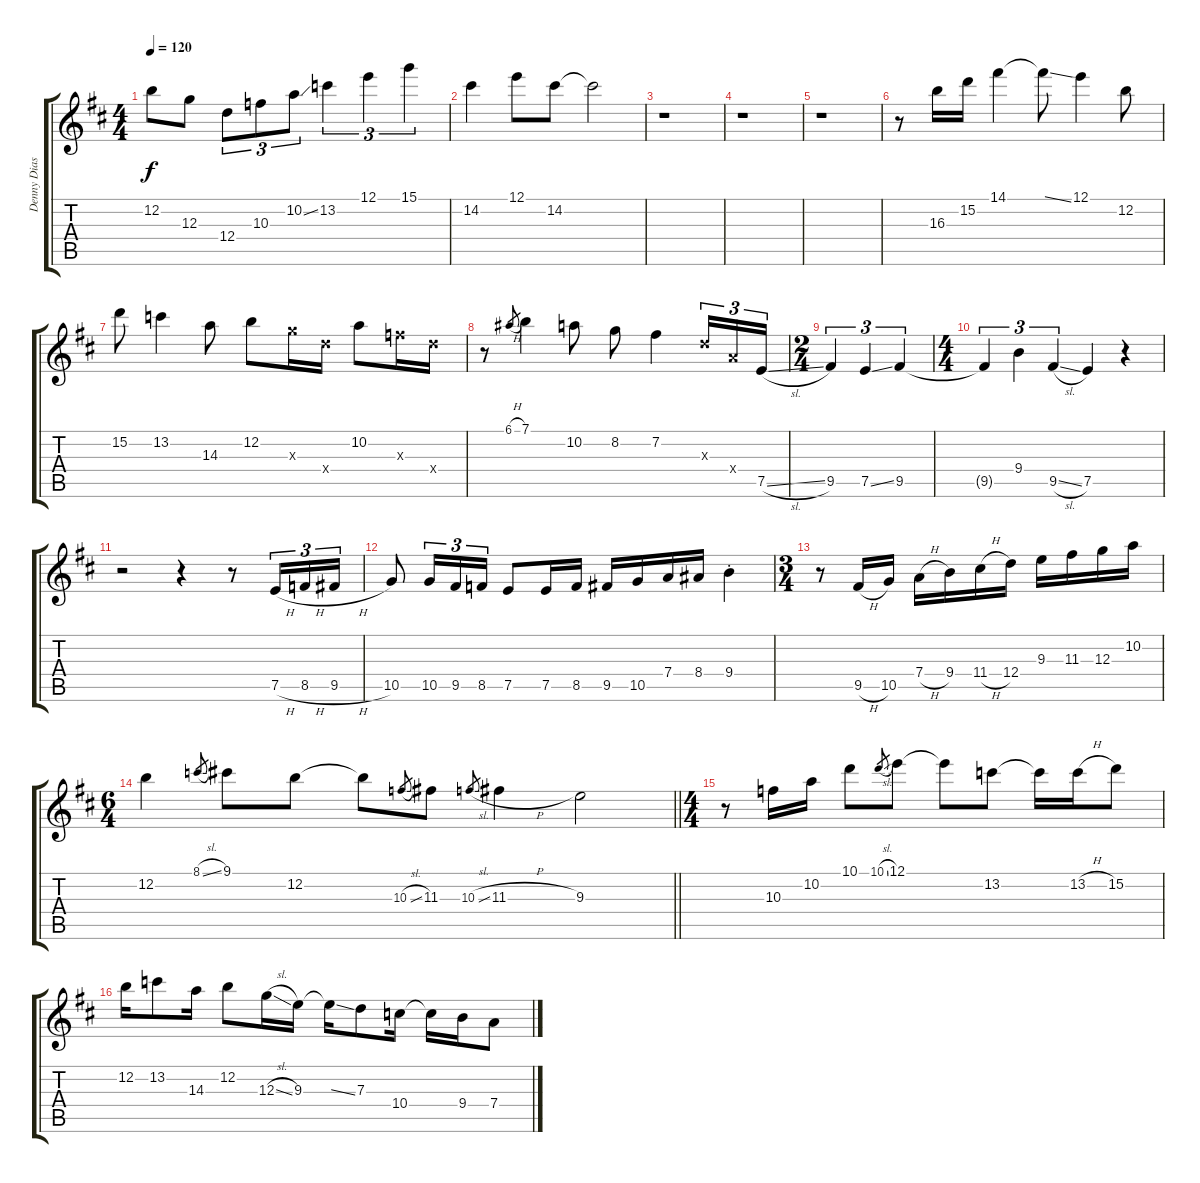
\track ("Denny Dias" "Denny Dias") {instrument electricguitarclean}
\staff {score tabs}
\tuning (E4 B3 G3 D3 A2 E2) {hide}
\ts (4 4)
\tempo 120
\clef g2
\ks d
12.2{t}.8{dy f} 12.3.8 12.4.8{tu (3 2)} 10.3.8{tu (3 2)} 10.2{ss}.8{tu (3 2)} 13.2.4{tu (3 2)} 12.1.4{tu (3 2)} 15.1.4{tu (3 2)} |
14.2.4 12.1.8 14.2.8 14.2{t}.2 |
r.1 |
r.1 |
r.1 |
r.8 16.3.16 15.2.16 14.1.4 14.1{ss t}.8 12.1.4 12.2.8 |
15.2.8 13.2.4 14.3.8 12.2.8 12.3{x}.16 12.4{x}.16 10.2.8 10.3{x}.16 12.4{x}.16 |
r.8 6.1{h}.8{gr} 7.1.4 10.2.8 8.2.8 7.2.4 7.3{x}.16{tu (3 2)} 7.4{x}.16{tu (3 2)} 7.5{sl}.16{tu (3 2)} |
\ts (2 4)
9.5.4{tu (3 2)} 7.5{ss}.4{tu (3 2)} 9.5.4{tu (3 2)} |
\ts (4 4)
9.5{t}.4{tu (3 2)} 9.4.4{tu (3 2)} 9.5{sl}.4{tu (3 2)} 7.5.4 r.4 |
r.2 r.4 r.8 7.5{h}.16{tu (3 2)} 8.5{h}.16{tu (3 2)} 9.5{h}.16{tu (3 2)} |
10.5.8 10.5.16{tu (3 2)} 9.5.16{tu (3 2)} 8.5.16{tu (3 2)} 7.5.8 7.5.16 8.5.16 9.5.16 10.5.16 7.4.16 8.4.16 9.4{st}.4 |
\ts (3 4)
r.8 9.5{h}.16 10.5.16 7.4{h}.16 9.4.16 11.4{h}.16 12.4.16 9.3.16 11.3.16 12.3.16 10.2.16 |
\ts (6 4)
\barLineRight lightlight
12.2.4 8.1{sl}.8{gr} 9.1.8 12.2.8 12.2{t}.8 10.3{sl}.8{gr} 11.3.8 10.3{sl}.8{gr} 11.3{h}.4 9.3.2 |
\ts (4 4)
r.8 10.3.16 10.2.16 10.1.8 10.1{sl}.8{gr} 12.1.8 12.1{t}.8 13.2.8 13.2{t}.16 13.2{h}.16 15.2.8 |
12.2.16 13.2.8 14.3.16 12.2.8 12.3{sl}.16 9.3.16 9.3{ss t}.16 7.3.8 10.4.16 10.4{t}.16 9.4.16 7.4.8
